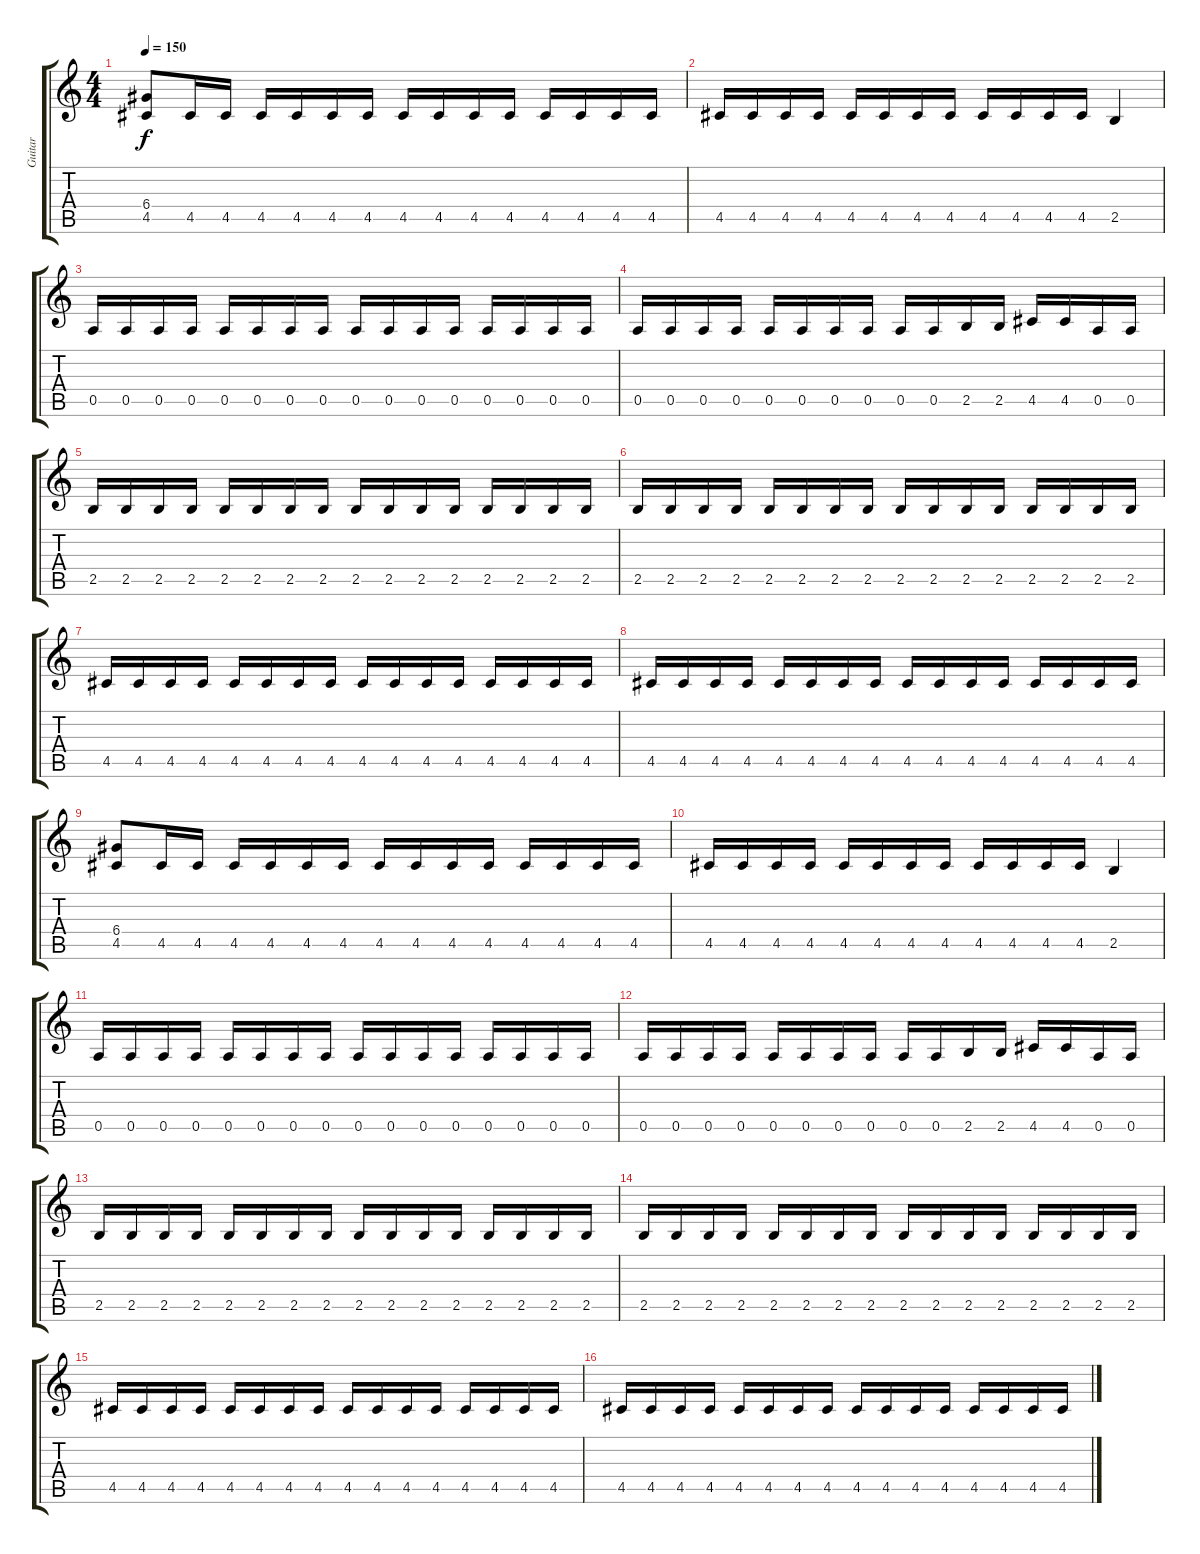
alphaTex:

\track ("Guitar" "Guitar") {instrument distortionguitar}
\staff {score tabs}
\tuning (E4 B3 G3 D3 A2 E2) {hide}
\ts (4 4)
\tempo 150
\clef g2
\ks c
(6.4 4.5).8{dy f} 4.5.16 4.5.16 4.5.16 4.5.16 4.5.16 4.5.16 4.5.16 4.5.16 4.5.16 4.5.16 4.5.16 4.5.16 4.5.16 4.5.16 |
4.5.16 4.5.16 4.5.16 4.5.16 4.5.16 4.5.16 4.5.16 4.5.16 4.5.16 4.5.16 4.5.16 4.5.16 2.5.4 |
0.5.16 0.5.16 0.5.16 0.5.16 0.5.16 0.5.16 0.5.16 0.5.16 0.5.16 0.5.16 0.5.16 0.5.16 0.5.16 0.5.16 0.5.16 0.5.16 |
0.5.16 0.5.16 0.5.16 0.5.16 0.5.16 0.5.16 0.5.16 0.5.16 0.5.16 0.5.16 2.5.16 2.5.16 4.5.16 4.5.16 0.5.16 0.5.16 |
2.5.16 2.5.16 2.5.16 2.5.16 2.5.16 2.5.16 2.5.16 2.5.16 2.5.16 2.5.16 2.5.16 2.5.16 2.5.16 2.5.16 2.5.16 2.5.16 |
2.5.16 2.5.16 2.5.16 2.5.16 2.5.16 2.5.16 2.5.16 2.5.16 2.5.16 2.5.16 2.5.16 2.5.16 2.5.16 2.5.16 2.5.16 2.5.16 |
4.5.16 4.5.16 4.5.16 4.5.16 4.5.16 4.5.16 4.5.16 4.5.16 4.5.16 4.5.16 4.5.16 4.5.16 4.5.16 4.5.16 4.5.16 4.5.16 |
4.5.16 4.5.16 4.5.16 4.5.16 4.5.16 4.5.16 4.5.16 4.5.16 4.5.16 4.5.16 4.5.16 4.5.16 4.5.16 4.5.16 4.5.16 4.5.16 |
(6.4 4.5).8 4.5.16 4.5.16 4.5.16 4.5.16 4.5.16 4.5.16 4.5.16 4.5.16 4.5.16 4.5.16 4.5.16 4.5.16 4.5.16 4.5.16 |
4.5.16 4.5.16 4.5.16 4.5.16 4.5.16 4.5.16 4.5.16 4.5.16 4.5.16 4.5.16 4.5.16 4.5.16 2.5.4 |
0.5.16 0.5.16 0.5.16 0.5.16 0.5.16 0.5.16 0.5.16 0.5.16 0.5.16 0.5.16 0.5.16 0.5.16 0.5.16 0.5.16 0.5.16 0.5.16 |
0.5.16 0.5.16 0.5.16 0.5.16 0.5.16 0.5.16 0.5.16 0.5.16 0.5.16 0.5.16 2.5.16 2.5.16 4.5.16 4.5.16 0.5.16 0.5.16 |
2.5.16 2.5.16 2.5.16 2.5.16 2.5.16 2.5.16 2.5.16 2.5.16 2.5.16 2.5.16 2.5.16 2.5.16 2.5.16 2.5.16 2.5.16 2.5.16 |
2.5.16 2.5.16 2.5.16 2.5.16 2.5.16 2.5.16 2.5.16 2.5.16 2.5.16 2.5.16 2.5.16 2.5.16 2.5.16 2.5.16 2.5.16 2.5.16 |
4.5.16 4.5.16 4.5.16 4.5.16 4.5.16 4.5.16 4.5.16 4.5.16 4.5.16 4.5.16 4.5.16 4.5.16 4.5.16 4.5.16 4.5.16 4.5.16 |
4.5.16 4.5.16 4.5.16 4.5.16 4.5.16 4.5.16 4.5.16 4.5.16 4.5.16 4.5.16 4.5.16 4.5.16 4.5.16 4.5.16 4.5.16 4.5.16
